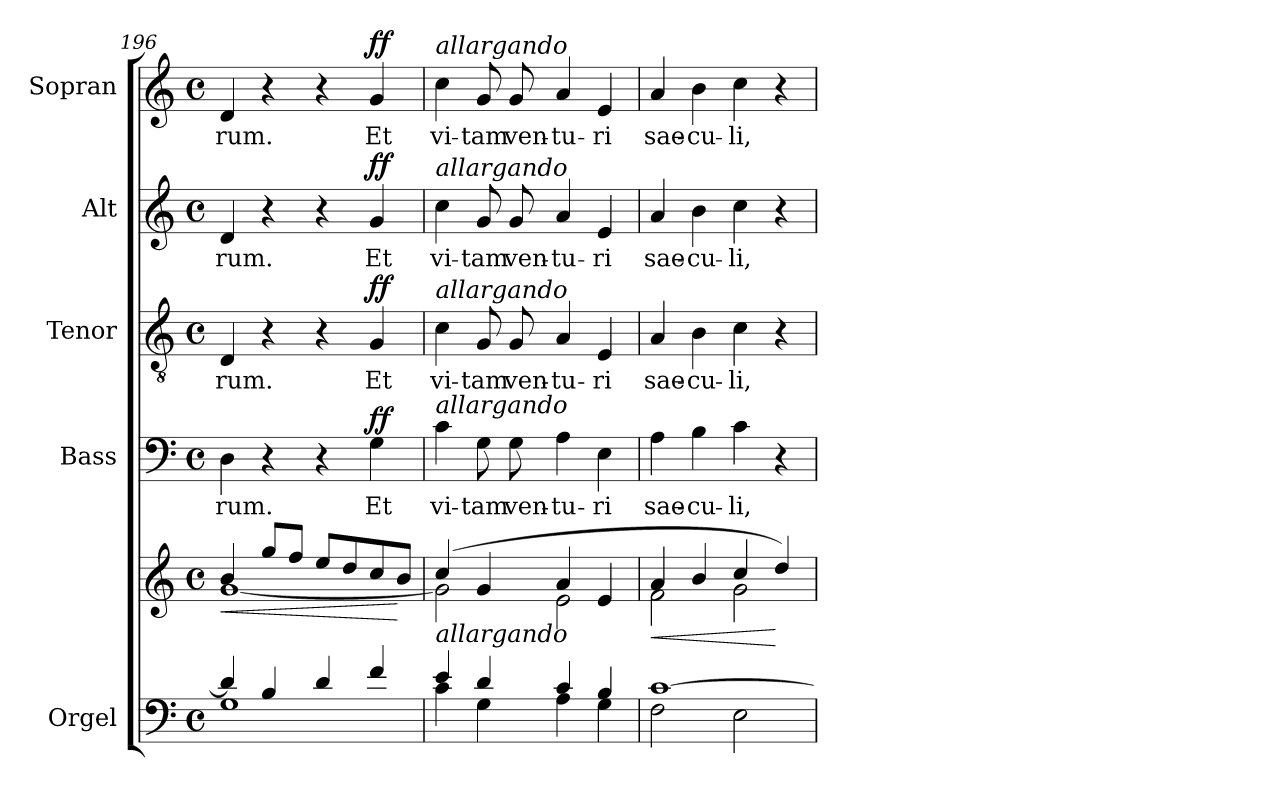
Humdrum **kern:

**kern	**kern	**dynam	**kern	**text	**dynam	**kern	**text	**dynam	**kern	**text	**dynam	**kern	**text	**dynam
*part5	*part5	*part5	*part4	*part4	*part4	*part3	*part3	*part3	*part2	*part2	*part2	*part1	*part1	*part1
*staff6	*staff5	*staff5/6	*staff4	*staff4	*staff4	*staff3	*staff3	*staff3	*staff2	*staff2	*staff2	*staff1	*staff1	*staff1
*I"Orgel	*	*	*I"Bass	*	*	*I"Tenor	*	*	*I"Alt	*	*	*I"Sopran	*	*
*I'Org.	*	*	*I'B.	*	*	*I'T.	*	*	*I'A.	*	*	*I'S.	*	*
!!LO:LB:g=z
*clefF4	*clefG2	*	*clefF4	*	*	*clefGv2	*	*	*clefG2	*	*	*clefG2	*	*
*k[]	*k[]	*	*k[]	*	*	*k[]	*	*	*k[]	*	*	*k[]	*	*
*C:	*C:	*	*C:	*	*	*C:	*	*	*C:	*	*	*C:	*	*
*M4/4	*M4/4	*	*M4/4	*	*	*M4/4	*	*	*M4/4	*	*	*M4/4	*	*
*met(c)	*met(c)	*	*met(c)	*	*	*met(c)	*	*	*met(c)	*	*	*met(c)	*	*
=196	=196	=196	=196	=196	=196	=196	=196	=196	=196	=196	=196	=196	=196	=196
*^	*	*	*	*	*	*	*	*	*	*	*	*	*	*
!	!	!	!LO:HP:b	!	!LO:LY:b	!	!	!LO:LY:b	!	!	!LO:LY:b	!	!	!LO:LY:b	!
*	*	*^	*	*	*	*	*	*	*	*	*	*	*	*	*
4d/]	1G	4b/	[<1g	<	4D\	-rum.	.	4D/	-rum.	.	4d/	-rum.	.	4d/	-rum.	.
4B/	.	8gg/L	.	.	4r	.	.	4r	.	.	4r	.	.	4r	.	.
.	.	8ff/J	.	.	.	.	.	.	.	.	.	.	.	.	.	.
4d/	.	8ee/L	.	.	4r	.	.	4r	.	.	4r	.	.	4r	.	.
.	.	8dd/	.	.	.	.	.	.	.	.	.	.	.	.	.	.
!	!	!	!	!	!	!LO:LY:b	!LO:DY:a	!	!LO:LY:b	!LO:DY:a	!	!LO:LY:b	!LO:DY:a	!	!LO:LY:b	!LO:DY:a
4f/	.	8cc/	.	.	4G\	Et	ff	4G/	Et	ff	4g/	Et	ff	4g/	Et	ff
.	.	8b/J	.	[	.	.	.	.	.	.	.	.	.	.	.	.
=197	=197	=197	=197	=197	=197	=197	=197	=197	=197	=197	=197	=197	=197	=197	=197	=197
!	!	!	!	!	!	!	!	!	!	!	!	!	!	!LO:TX:a:i:t=allargando	!	!
!	!	!	!	!	!	!	!	!	!	!	!LO:TX:a:i:t=allargando	!	!	!	!	!
!	!	!	!	!	!	!	!	!LO:TX:a:i:t=allargando	!	!	!	!	!	!	!	!
!	!	!	!	!	!LO:TX:a:i:t=allargando	!	!	!	!	!	!	!	!	!	!	!
!	!	!LO:TX:b:i:t=allargando	!	!	!	!	!	!	!	!	!	!	!	!	!	!
!	!	!	!	!	!	!LO:LY:b	!	!	!LO:LY:b	!	!	!LO:LY:b	!	!	!LO:LY:b	!
4e/	4c\	(4cc/	2g\]	.	4c\	vi-	.	4c\	vi-	.	4cc\	vi-	.	4cc\	vi-	.
!	!	!	!	!	!	!LO:LY:b	!	!	!LO:LY:b	!	!	!LO:LY:b	!	!	!LO:LY:b	!
4d/	4G\	4g/	.	.	8G\	-tam	.	8G/	-tam	.	8g/	-tam	.	8g/	-tam	.
!	!	!	!	!	!	!LO:LY:b	!	!	!LO:LY:b	!	!	!LO:LY:b	!	!	!LO:LY:b	!
.	.	.	.	.	8G\	ven-	.	8G/	ven-	.	8g/	ven-	.	8g/	ven-	.
!	!	!	!	!	!	!LO:LY:b	!	!	!LO:LY:b	!	!	!LO:LY:b	!	!	!LO:LY:b	!
4c/	4A\	4a/	2e\	.	4A\	-tu-	.	4A/	-tu-	.	4a/	-tu-	.	4a/	-tu-	.
!	!	!	!	!	!	!LO:LY:b	!	!	!LO:LY:b	!	!	!LO:LY:b	!	!	!LO:LY:b	!
4B/	4G\	4e/	.	.	4E\	-ri	.	4E/	-ri	.	4e/	-ri	.	4e/	-ri	.
=198	=198	=198	=198	=198	=198	=198	=198	=198	=198	=198	=198	=198	=198	=198	=198	=198
!	!	!	!	!LO:HP:b	!	!LO:LY:b	!	!	!LO:LY:b	!	!	!LO:LY:b	!	!	!LO:LY:b	!
[>1c	2F\	4a/	2f\	<	4A\	sae-	.	4A/	sae-	.	4a/	sae-	.	4a/	sae-	.
!	!	!	!	!	!	!LO:LY:b	!	!	!LO:LY:b	!	!	!LO:LY:b	!	!	!LO:LY:b	!
.	.	4b/	.	.	4B\	-cu-	.	4B\	-cu-	.	4b\	-cu-	.	4b\	-cu-	.
!	!	!	!	!	!	!LO:LY:b	!	!	!LO:LY:b	!	!	!LO:LY:b	!	!	!LO:LY:b	!
.	2E\	4cc/	2g\	.	4c\	-li,	.	4c\	-li,	.	4cc\	-li,	.	4cc\	-li,	.
.	.	4dd/)	.	[	4r	.	.	4r	.	.	4r	.	.	4r	.	.
*v	*v	*	*	*	*	*	*	*	*	*	*	*	*	*	*	*
*	*v	*v	*	*	*	*	*	*	*	*	*	*	*	*	*
=	=	=	=	=	=	=	=	=	=	=	=	=	=	=
*-	*-	*-	*-	*-	*-	*-	*-	*-	*-	*-	*-	*-	*-	*-
